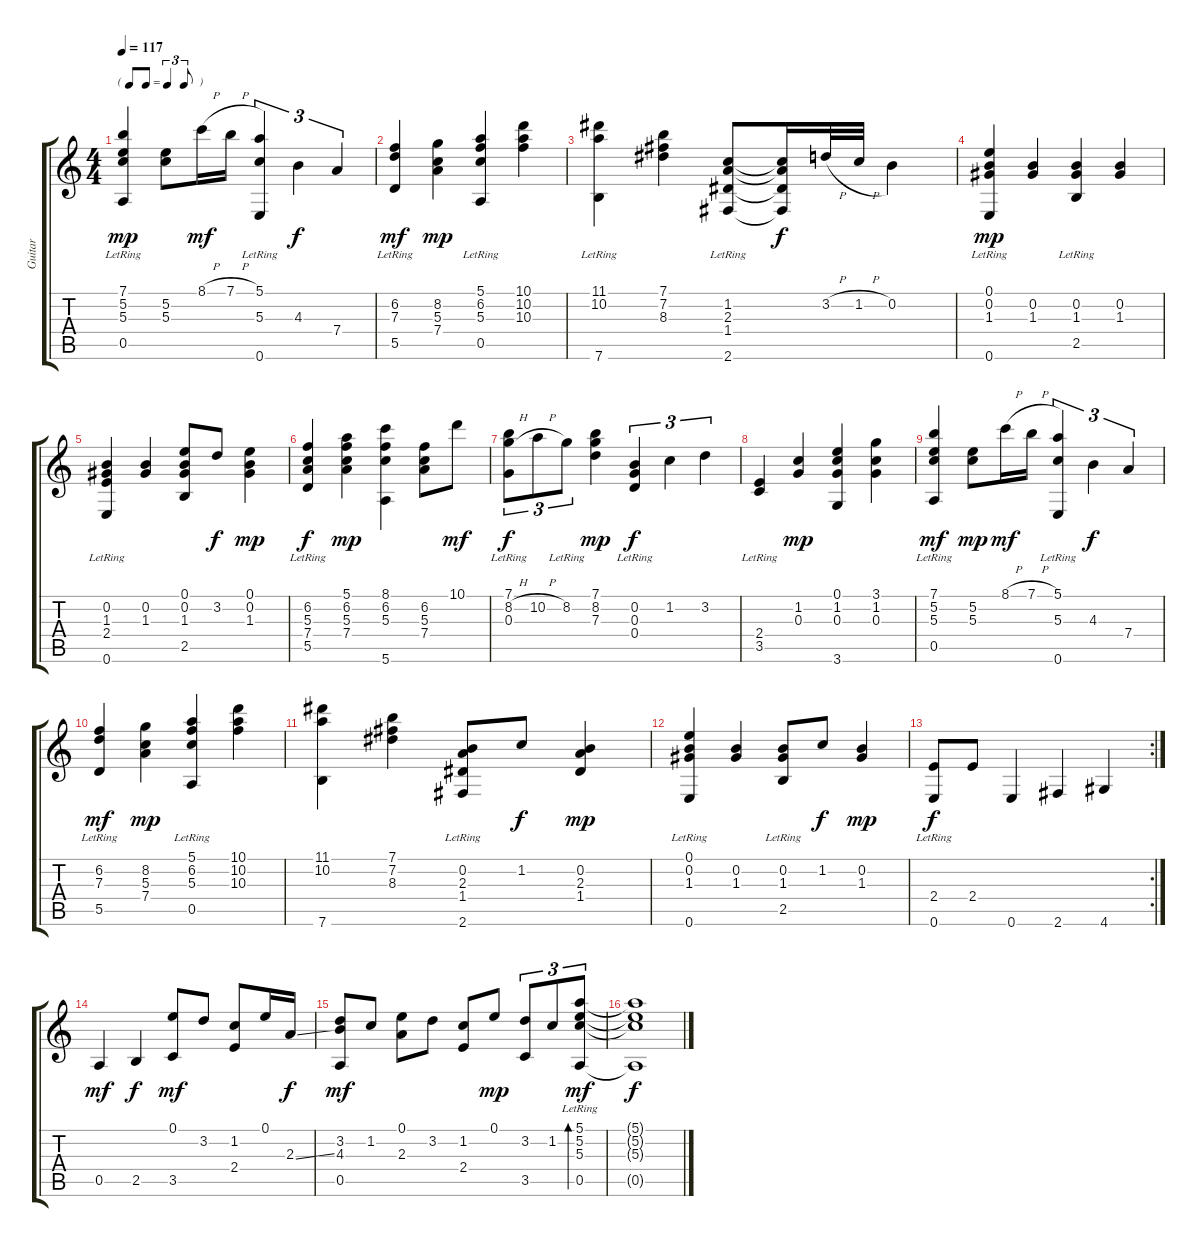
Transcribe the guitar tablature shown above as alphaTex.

\track ("Guitar" "Guitar") {instrument acousticguitarnylon}
\staff {score tabs}
\tuning (E4 B3 G3 D3 A2 E2) {hide}
\ts (4 4)
\tf triplet8th
\tempo 117
\clef g2
\ks c
(7.1 5.2 5.3 0.5{lr}).4{dy mp} (5.2 5.3).8 8.1{h}.16{dy mf} 7.1{h}.16 (5.1{lr} 5.3 0.6{lr}).4{tu (3 2)} 4.3.4{tu (3 2) dy f} 7.4.4{tu (3 2)} |
(6.2 7.3{lr} 5.5{lr}).4{dy mf} (8.2 5.3 7.4).4{dy mp} (5.1 6.2 5.3 0.5{lr}).4 (10.1 10.2 10.3).4 |
(11.1 10.2 7.6{lr}).4 (7.1 7.2 8.3).4 (1.2 2.3{lr} 1.4{lr} 2.6{lr}).8 (1.2{t} 2.3{t} 1.4{t} 2.6{t}).16{dy f} 3.2{h}.32 1.2{h}.32 0.2.4 |
(0.1{lr} 0.2 1.3 0.6).4{dy mp} (0.2 1.3).4 (0.2 1.3 2.5{lr}).4 (0.2 1.3).4 |
(0.2 1.3 2.4{lr} 0.6{lr}).4 (0.2 1.3).4 (0.1 0.2 1.3 2.5).8 3.2.8{dy f} (0.1 0.2 1.3).4{dy mp} |
(6.2 5.3 7.4 5.5{lr}).4{dy f} (5.1 6.2 5.3 7.4).4{dy mp} (8.1 6.2 5.3 5.6).4 (6.2 5.3 7.4).8 10.1.8{dy mf} |
(7.1 8.2{h} 0.3{lr}).8{tu (3 2) dy f} 10.2{h}.8{tu (3 2)} 8.2{lr}.8{tu (3 2)} (7.1 8.2 7.3).4{dy mp} (0.2 0.3{lr} 0.4{lr}).4{tu (3 2) dy f} 1.2.4{tu (3 2)} 3.2.4{tu (3 2)} |
(2.4{lr} 3.5{lr}).4 (1.2 0.3).4{dy mp} (0.1 1.2 0.3 3.6).4 (3.1 1.2 0.3).4 |
(7.1 5.2{lr} 5.3{lr} 0.5{lr}).4{dy mf} (5.2 5.3).8{dy mp} 8.1{h}.16{dy mf} 7.1{h}.16 (5.1{lr} 5.3 0.6{lr}).4{tu (3 2)} 4.3.4{tu (3 2) dy f} 7.4.4{tu (3 2)} |
(6.2 7.3{lr} 5.5{lr}).4{dy mf} (8.2 5.3 7.4).4{dy mp} (5.1 6.2 5.3 0.5{lr}).4 (10.1 10.2 10.3).4 |
(11.1 10.2 7.6).4 (7.1 7.2 8.3).4 (0.2 2.3{lr} 1.4{lr} 2.6{lr}).8 1.2.8{dy f} (0.2 2.3 1.4).4{dy mp} |
(0.1{lr} 0.2 1.3 0.6).4 (0.2 1.3).4 (0.2 1.3 2.5{lr}).8 1.2.8{dy f} (0.2 1.3).4{dy mp} |
\rc 2
(2.4 0.6{lr}).8{dy f} 2.4.8 0.6.4 2.6.4 4.6.4 |
0.5.4{dy mf} 2.5.4{dy f} (0.1 3.5).8{dy mf} 3.2.8 (1.2 2.4).8 0.1.16 2.3{ss}.16{dy f} |
(3.2 4.3 0.5).8{dy mf} 1.2.8 (0.1 2.3).8 3.2.8 (1.2 2.4).8 0.1.8{dy mp} (3.2 3.5).8{tu (3 2)} 1.2.8{tu (3 2)} (5.1 5.2{lr} 5.3{lr} 0.5{lr}).8{tu (3 2) bd 240 dy mf} |
(5.1{t} 5.2{t} 5.3{t} 0.5{t}).1{dy f}
